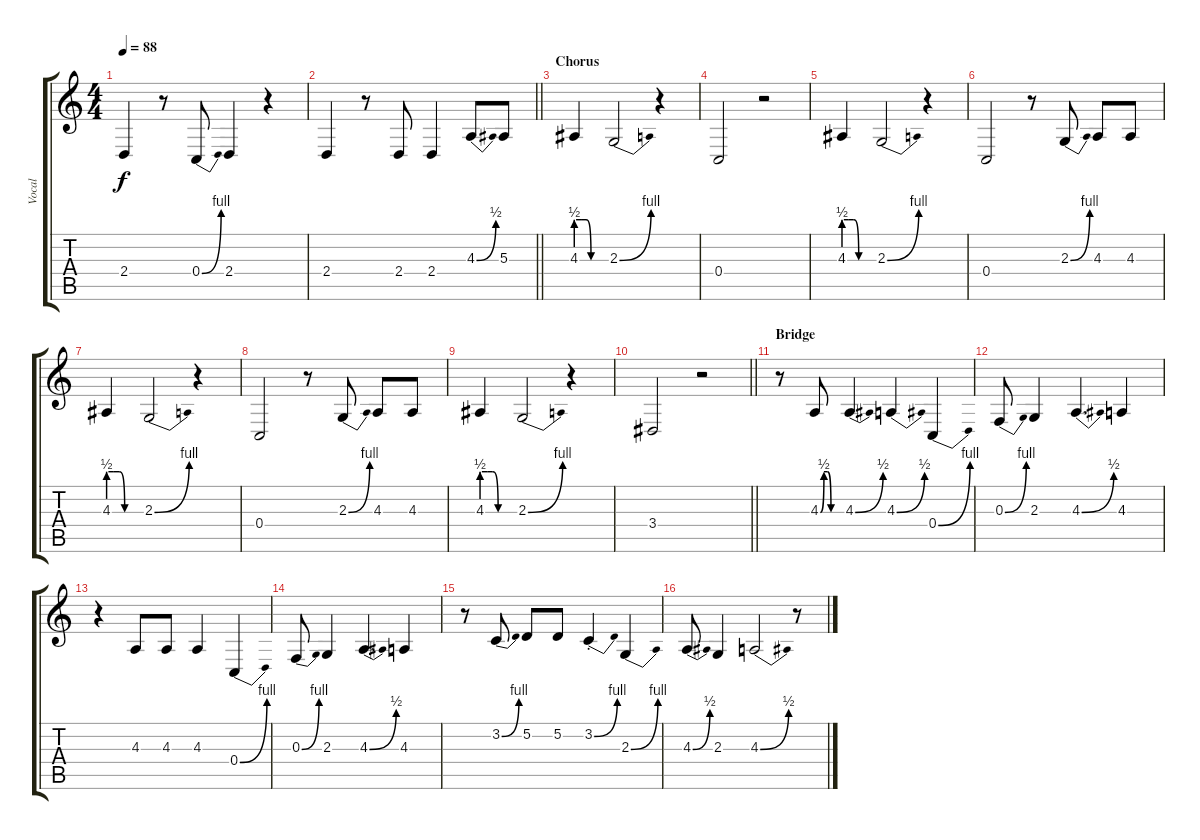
\track ("Vocal" "Vocal") {instrument tuba}
\staff {score tabs}
\tuning (D4 A3 F3 C3 G2 C2) {hide}
\ts (4 4)
\tempo 88
\clef g2
\ks c
2.4.4{dy f} r.8 0.4{be (bend 0 0 60 4)}.8 2.4.4 r.4 |
\barLineRight lightlight
2.4.4 r.8 2.4.8 2.4.4 4.3{be (bend 0 0 60 2)}.8 5.3.8 |
\section ("" "Chorus")
4.3{be (custom 0 2 10 2 20 2 30 0 60 0)}.4 2.3{be (bend 0 0 60 4)}.2 r.4 |
0.4.2 r.2 |
4.3{be (custom 0 2 10 2 20 2 30 0 60 0)}.4 2.3{be (bend 0 0 60 4)}.2 r.4 |
0.4.2 r.8 2.3{be (bend 0 0 60 4)}.8 4.3.8 4.3.8 |
4.3{be (custom 0 2 10 2 20 2 30 0 60 0)}.4 2.3{be (bend 0 0 60 4)}.2 r.4 |
0.4.2 r.8 2.3{be (bend 0 0 60 4)}.8 4.3.8 4.3.8 |
4.3{be (custom 0 2 10 2 20 2 30 0 60 0)}.4 2.3{be (bend 0 0 60 4)}.2 r.4 |
\barLineRight lightlight
3.4.2 r.2 |
\section ("" "Bridge")
r.8 4.3{be (custom 0 0 10 2 20 2 30 0 60 0)}.8 4.3{be (bend 0 0 60 2)}.4 4.3{be (bend 0 0 60 2)}.4 0.4{be (bend 0 0 60 4)}.4 |
0.3{be (bend 0 0 60 4)}.8 2.3.4 4.3{be (bend 0 0 60 2)}.4{d} 4.3.4 |
r.4 4.3.8 4.3.8 4.3.4 0.4{be (bend 0 0 60 4)}.4 |
0.3{be (bend 0 0 60 4)}.8 2.3.4 4.3{be (bend 0 0 60 2)}.4{d} 4.3.4 |
r.8 3.2{be (bend 0 0 60 4)}.8 5.2.8 5.2.8 3.2{be (bend 0 0 60 4) st}.4 2.3{be (bend 0 0 60 4)}.4 |
4.3{be (bend 0 0 60 2)}.8 2.3.4 4.3{be (bend 0 0 60 2)}.2 r.8
